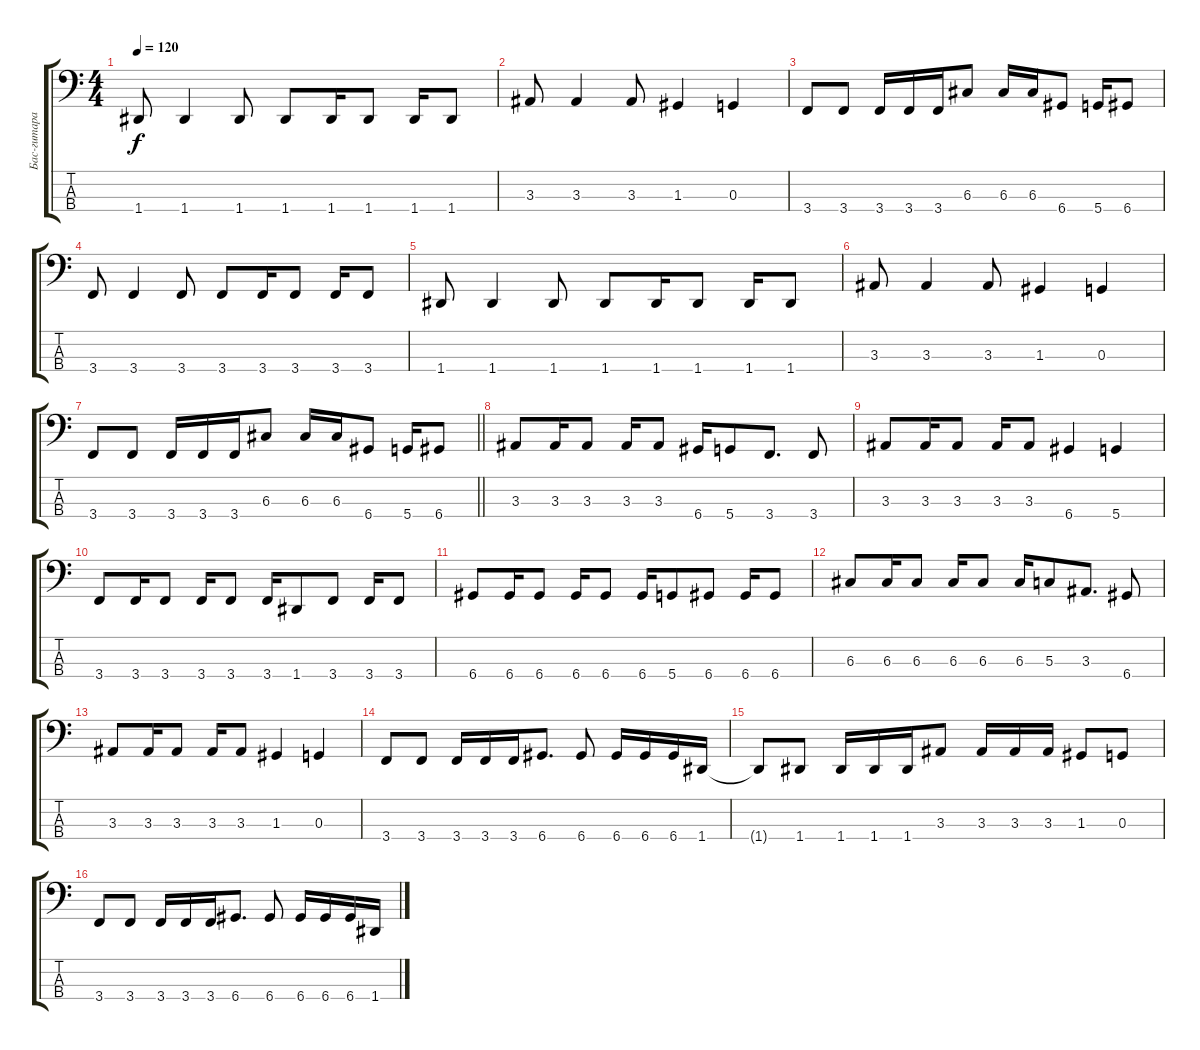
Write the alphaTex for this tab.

\track ("Бас-гитара" "Бас-гитара") {instrument electricbassfinger}
\staff {score tabs}
\tuning (F2 C2 G1 D1) {hide}
\ts (4 4)
\tempo 120
\clef f4
\ks c
1.4.8{dy f} 1.4.4 1.4.8 1.4.8 1.4.16 1.4.8 1.4.16 1.4.8 |
3.3.8 3.3.4 3.3.8 1.3.4 0.3.4 |
3.4.8 3.4.8 3.4.16 3.4.16 3.4.16 6.3.8 6.3.16 6.3.16 6.4.8 5.4.16 6.4.8 |
3.4.8 3.4.4 3.4.8 3.4.8 3.4.16 3.4.8 3.4.16 3.4.8 |
1.4.8 1.4.4 1.4.8 1.4.8 1.4.16 1.4.8 1.4.16 1.4.8 |
3.3.8 3.3.4 3.3.8 1.3.4 0.3.4 |
\barLineRight lightlight
3.4.8 3.4.8 3.4.16 3.4.16 3.4.16 6.3.8 6.3.16 6.3.16 6.4.8 5.4.16 6.4.8 |
3.3.8 3.3.16 3.3.8 3.3.16 3.3.8 6.4.16 5.4.8 3.4.8{d} 3.4.8 |
3.3.8 3.3.16 3.3.8 3.3.16 3.3.8 6.4.4 5.4.4 |
3.4.8 3.4.16 3.4.8 3.4.16 3.4.8 3.4.16 1.4.8 3.4.8 3.4.16 3.4.8 |
6.4.8 6.4.16 6.4.8 6.4.16 6.4.8 6.4.16 5.4.8 6.4.8 6.4.16 6.4.8 |
6.3.8 6.3.16 6.3.8 6.3.16 6.3.8 6.3.16 5.3.8 3.3.8{d} 6.4.8 |
3.3.8 3.3.16 3.3.8 3.3.16 3.3.8 1.3.4 0.3.4 |
3.4.8 3.4.8 3.4.16 3.4.16 3.4.16 6.4.8{d} 6.4.8 6.4.16 6.4.16 6.4.16 1.4.16 |
1.4{t}.8 1.4.8 1.4.16 1.4.16 1.4.16 3.3.8 3.3.16 3.3.16 3.3.16 1.3.8 0.3.8 |
3.4.8 3.4.8 3.4.16 3.4.16 3.4.16 6.4.8{d} 6.4.8 6.4.16 6.4.16 6.4.16 1.4.16
